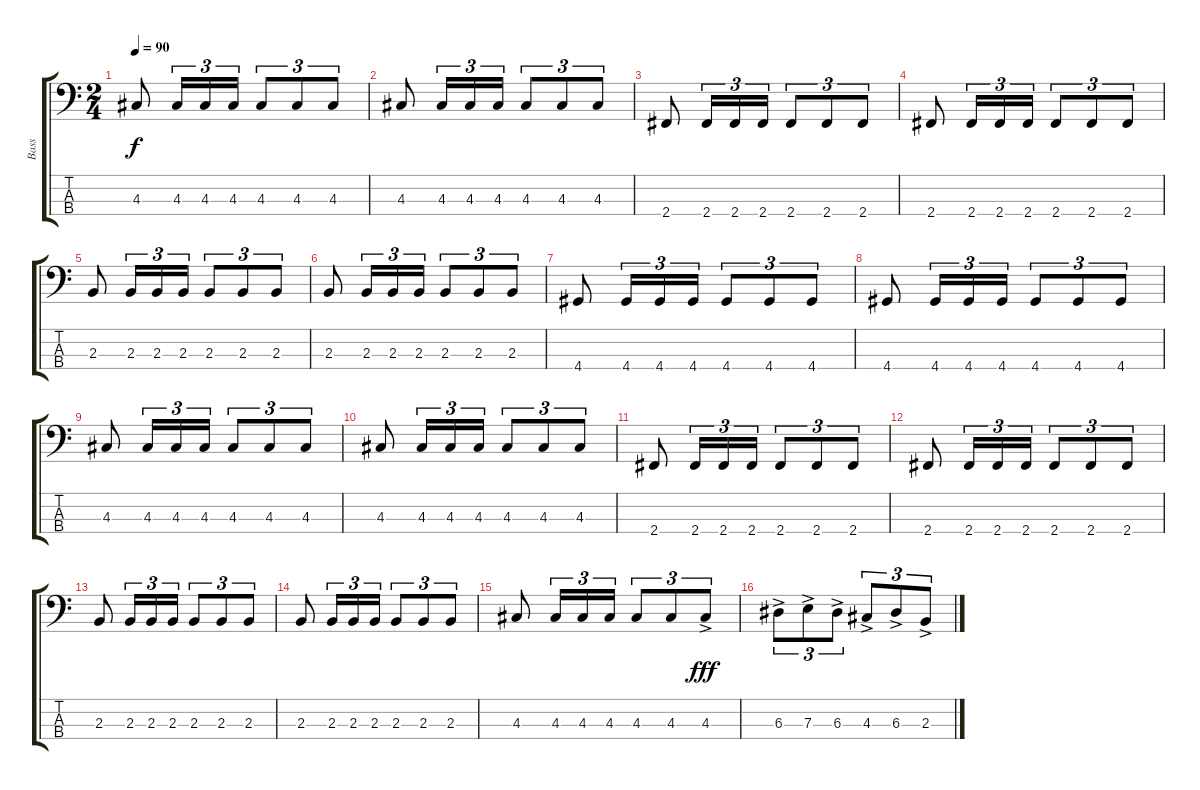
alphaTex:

\track ("Bass" "Bass") {instrument electricbasspick}
\staff {score tabs}
\tuning (G2 D2 A1 E1) {hide}
\ts (2 4)
\tempo 90
\clef f4
\ks c
4.3.8{dy f} 4.3.16{tu (3 2)} 4.3.16{tu (3 2)} 4.3.16{tu (3 2)} 4.3.8{tu (3 2)} 4.3.8{tu (3 2)} 4.3.8{tu (3 2)} |
4.3.8 4.3.16{tu (3 2)} 4.3.16{tu (3 2)} 4.3.16{tu (3 2)} 4.3.8{tu (3 2)} 4.3.8{tu (3 2)} 4.3.8{tu (3 2)} |
2.4.8 2.4.16{tu (3 2)} 2.4.16{tu (3 2)} 2.4.16{tu (3 2)} 2.4.8{tu (3 2)} 2.4.8{tu (3 2)} 2.4.8{tu (3 2)} |
2.4.8 2.4.16{tu (3 2)} 2.4.16{tu (3 2)} 2.4.16{tu (3 2)} 2.4.8{tu (3 2)} 2.4.8{tu (3 2)} 2.4.8{tu (3 2)} |
2.3.8 2.3.16{tu (3 2)} 2.3.16{tu (3 2)} 2.3.16{tu (3 2)} 2.3.8{tu (3 2)} 2.3.8{tu (3 2)} 2.3.8{tu (3 2)} |
2.3.8 2.3.16{tu (3 2)} 2.3.16{tu (3 2)} 2.3.16{tu (3 2)} 2.3.8{tu (3 2)} 2.3.8{tu (3 2)} 2.3.8{tu (3 2)} |
4.4.8 4.4.16{tu (3 2)} 4.4.16{tu (3 2)} 4.4.16{tu (3 2)} 4.4.8{tu (3 2)} 4.4.8{tu (3 2)} 4.4.8{tu (3 2)} |
4.4.8 4.4.16{tu (3 2)} 4.4.16{tu (3 2)} 4.4.16{tu (3 2)} 4.4.8{tu (3 2)} 4.4.8{tu (3 2)} 4.4.8{tu (3 2)} |
4.3.8 4.3.16{tu (3 2)} 4.3.16{tu (3 2)} 4.3.16{tu (3 2)} 4.3.8{tu (3 2)} 4.3.8{tu (3 2)} 4.3.8{tu (3 2)} |
4.3.8 4.3.16{tu (3 2)} 4.3.16{tu (3 2)} 4.3.16{tu (3 2)} 4.3.8{tu (3 2)} 4.3.8{tu (3 2)} 4.3.8{tu (3 2)} |
2.4.8 2.4.16{tu (3 2)} 2.4.16{tu (3 2)} 2.4.16{tu (3 2)} 2.4.8{tu (3 2)} 2.4.8{tu (3 2)} 2.4.8{tu (3 2)} |
2.4.8 2.4.16{tu (3 2)} 2.4.16{tu (3 2)} 2.4.16{tu (3 2)} 2.4.8{tu (3 2)} 2.4.8{tu (3 2)} 2.4.8{tu (3 2)} |
2.3.8 2.3.16{tu (3 2)} 2.3.16{tu (3 2)} 2.3.16{tu (3 2)} 2.3.8{tu (3 2)} 2.3.8{tu (3 2)} 2.3.8{tu (3 2)} |
2.3.8 2.3.16{tu (3 2)} 2.3.16{tu (3 2)} 2.3.16{tu (3 2)} 2.3.8{tu (3 2)} 2.3.8{tu (3 2)} 2.3.8{tu (3 2)} |
4.3.8 4.3.16{tu (3 2)} 4.3.16{tu (3 2)} 4.3.16{tu (3 2)} 4.3.8{tu (3 2)} 4.3.8{tu (3 2)} 4.3{ac}.8{tu (3 2) dy fff} |
6.3{ac}.8{tu (3 2)} 7.3{ac}.8{tu (3 2)} 6.3{ac}.8{tu (3 2)} 4.3{ac}.8{tu (3 2)} 6.3{ac}.8{tu (3 2)} 2.3{ac}.8{tu (3 2)}
